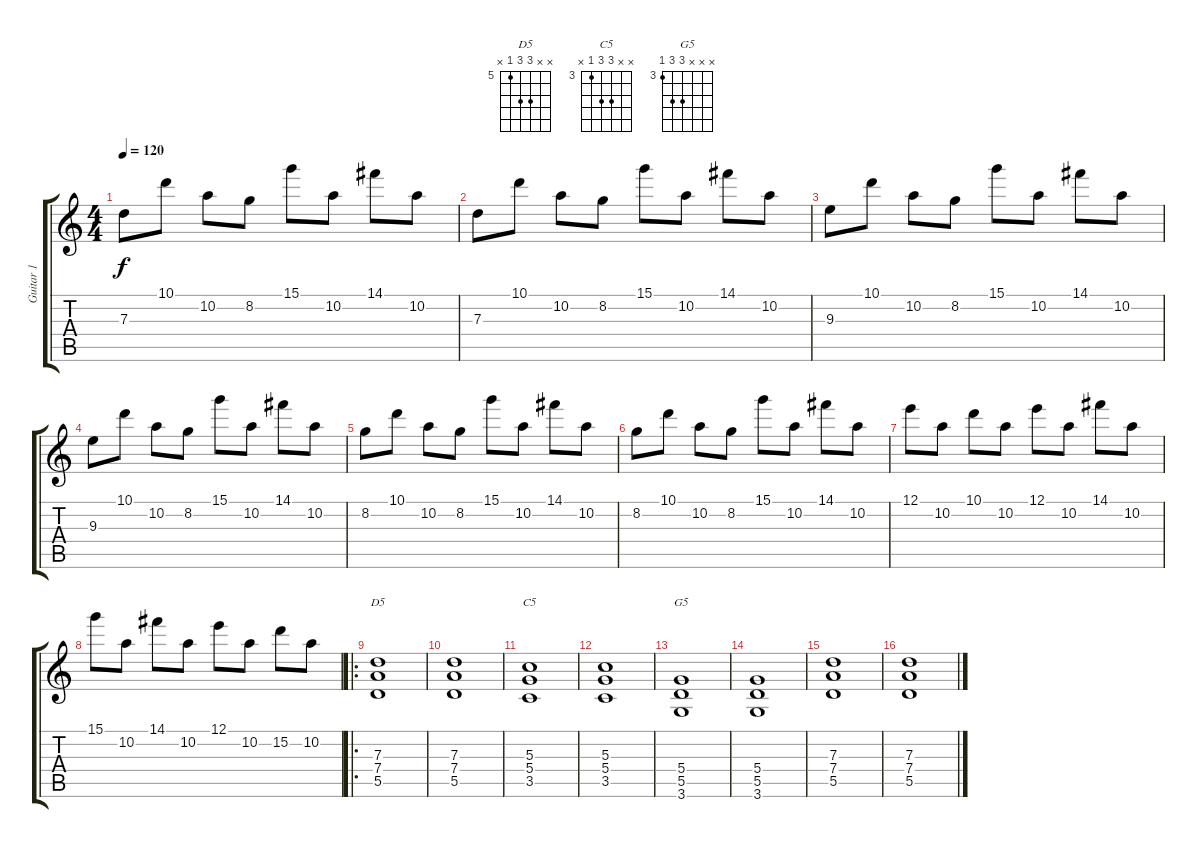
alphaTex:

\track ("Guitar 1" "Guitar 1") {instrument distortionguitar}
\staff {score tabs}
\tuning (E4 B3 G3 D3 A2 E2) {hide}
\chord ("D5" x x 7 7 5 x) {firstfret 5}
\chord ("C5" x x 5 5 3 x) {firstfret 3}
\chord ("G5" x x x 5 5 3) {firstfret 3}
\ts (4 4)
\tempo 120
\clef g2
\ks c
7.3.8{dy f} 10.1.8 10.2.8 8.2.8 15.1.8 10.2.8 14.1.8 10.2.8 |
7.3.8 10.1.8 10.2.8 8.2.8 15.1.8 10.2.8 14.1.8 10.2.8 |
9.3.8 10.1.8 10.2.8 8.2.8 15.1.8 10.2.8 14.1.8 10.2.8 |
9.3.8 10.1.8 10.2.8 8.2.8 15.1.8 10.2.8 14.1.8 10.2.8 |
8.2.8 10.1.8 10.2.8 8.2.8 15.1.8 10.2.8 14.1.8 10.2.8 |
8.2.8 10.1.8 10.2.8 8.2.8 15.1.8 10.2.8 14.1.8 10.2.8 |
12.1.8 10.2.8 10.1.8 10.2.8 12.1.8 10.2.8 14.1.8 10.2.8 |
15.1.8 10.2.8 14.1.8 10.2.8 12.1.8 10.2.8 15.2.8 10.2.8 |
\ro
(7.3 7.4 5.5).1{ch "D5"} |
(7.3 7.4 5.5).1 |
(5.3 5.4 3.5).1{ch "C5"} |
(5.3 5.4 3.5).1 |
(5.4 5.5 3.6).1{ch "G5"} |
(5.4 5.5 3.6).1 |
(7.3 7.4 5.5).1 |
(7.3 7.4 5.5).1
